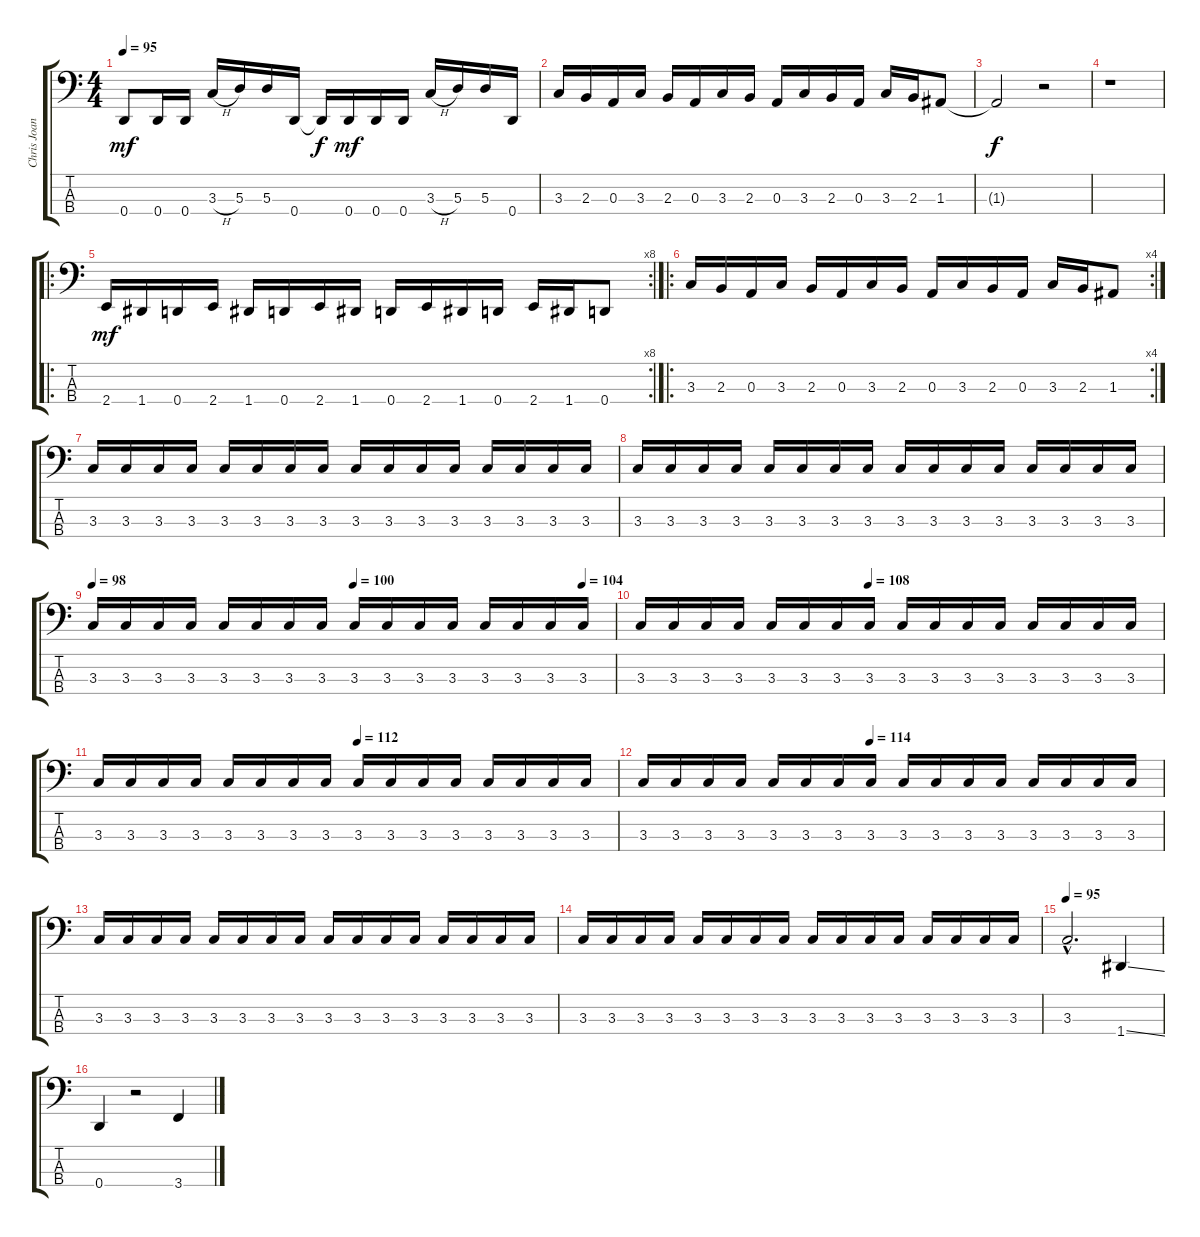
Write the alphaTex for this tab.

\track ("Chris Joannou (Basse)" "Chris Joan") {instrument electricbasspick}
\staff {score tabs}
\tuning (G2 D2 A1 D1) {hide}
\ts (4 4)
\tempo 95
\clef f4
\ks c
0.4.8{dy mf} 0.4.16 0.4.16 3.3{h}.16 5.3.16 5.3.16 0.4.16 0.4{t}.16{dy f} 0.4.16{dy mf} 0.4.16 0.4.16 3.3{h}.16 5.3.16 5.3.16 0.4.16 |
3.3.16 2.3.16 0.3.16 3.3.16 2.3.16 0.3.16 3.3.16 2.3.16 0.3.16 3.3.16 2.3.16 0.3.16 3.3.16 2.3.16 1.3.8 |
1.3{t}.2{dy f} r.2 |
r.1 |
\ro
\rc 8
2.4.16{dy mf} 1.4.16 0.4.16 2.4.16 1.4.16 0.4.16 2.4.16 1.4.16 0.4.16 2.4.16 1.4.16 0.4.16 2.4.16 1.4.16 0.4.8 |
\ro
\rc 4
3.3.16 2.3.16 0.3.16 3.3.16 2.3.16 0.3.16 3.3.16 2.3.16 0.3.16 3.3.16 2.3.16 0.3.16 3.3.16 2.3.16 1.3.8 |
3.3.16 3.3.16 3.3.16 3.3.16 3.3.16 3.3.16 3.3.16 3.3.16 3.3.16 3.3.16 3.3.16 3.3.16 3.3.16 3.3.16 3.3.16 3.3.16 |
3.3.16 3.3.16 3.3.16 3.3.16 3.3.16 3.3.16 3.3.16 3.3.16 3.3.16 3.3.16 3.3.16 3.3.16 3.3.16 3.3.16 3.3.16 3.3.16 |
\tempo 98
\tempo (100 0.5)
\tempo (104 0.9375)
3.3.16 3.3.16 3.3.16 3.3.16 3.3.16 3.3.16 3.3.16 3.3.16 3.3.16 3.3.16 3.3.16 3.3.16 3.3.16 3.3.16 3.3.16 3.3.16 |
\tempo (108 0.4375)
3.3.16 3.3.16 3.3.16 3.3.16 3.3.16 3.3.16 3.3.16 3.3.16 3.3.16 3.3.16 3.3.16 3.3.16 3.3.16 3.3.16 3.3.16 3.3.16 |
\tempo (112 0.5)
3.3.16 3.3.16 3.3.16 3.3.16 3.3.16 3.3.16 3.3.16 3.3.16 3.3.16 3.3.16 3.3.16 3.3.16 3.3.16 3.3.16 3.3.16 3.3.16 |
\tempo (114 0.4375)
3.3.16 3.3.16 3.3.16 3.3.16 3.3.16 3.3.16 3.3.16 3.3.16 3.3.16 3.3.16 3.3.16 3.3.16 3.3.16 3.3.16 3.3.16 3.3.16 |
3.3.16 3.3.16 3.3.16 3.3.16 3.3.16 3.3.16 3.3.16 3.3.16 3.3.16 3.3.16 3.3.16 3.3.16 3.3.16 3.3.16 3.3.16 3.3.16 |
3.3.16 3.3.16 3.3.16 3.3.16 3.3.16 3.3.16 3.3.16 3.3.16 3.3.16 3.3.16 3.3.16 3.3.16 3.3.16 3.3.16 3.3.16 3.3.16 |
\tempo 95
3.3{hac}.2{d} 1.4{ss}.4 |
0.4.4 r.2 3.4.4
